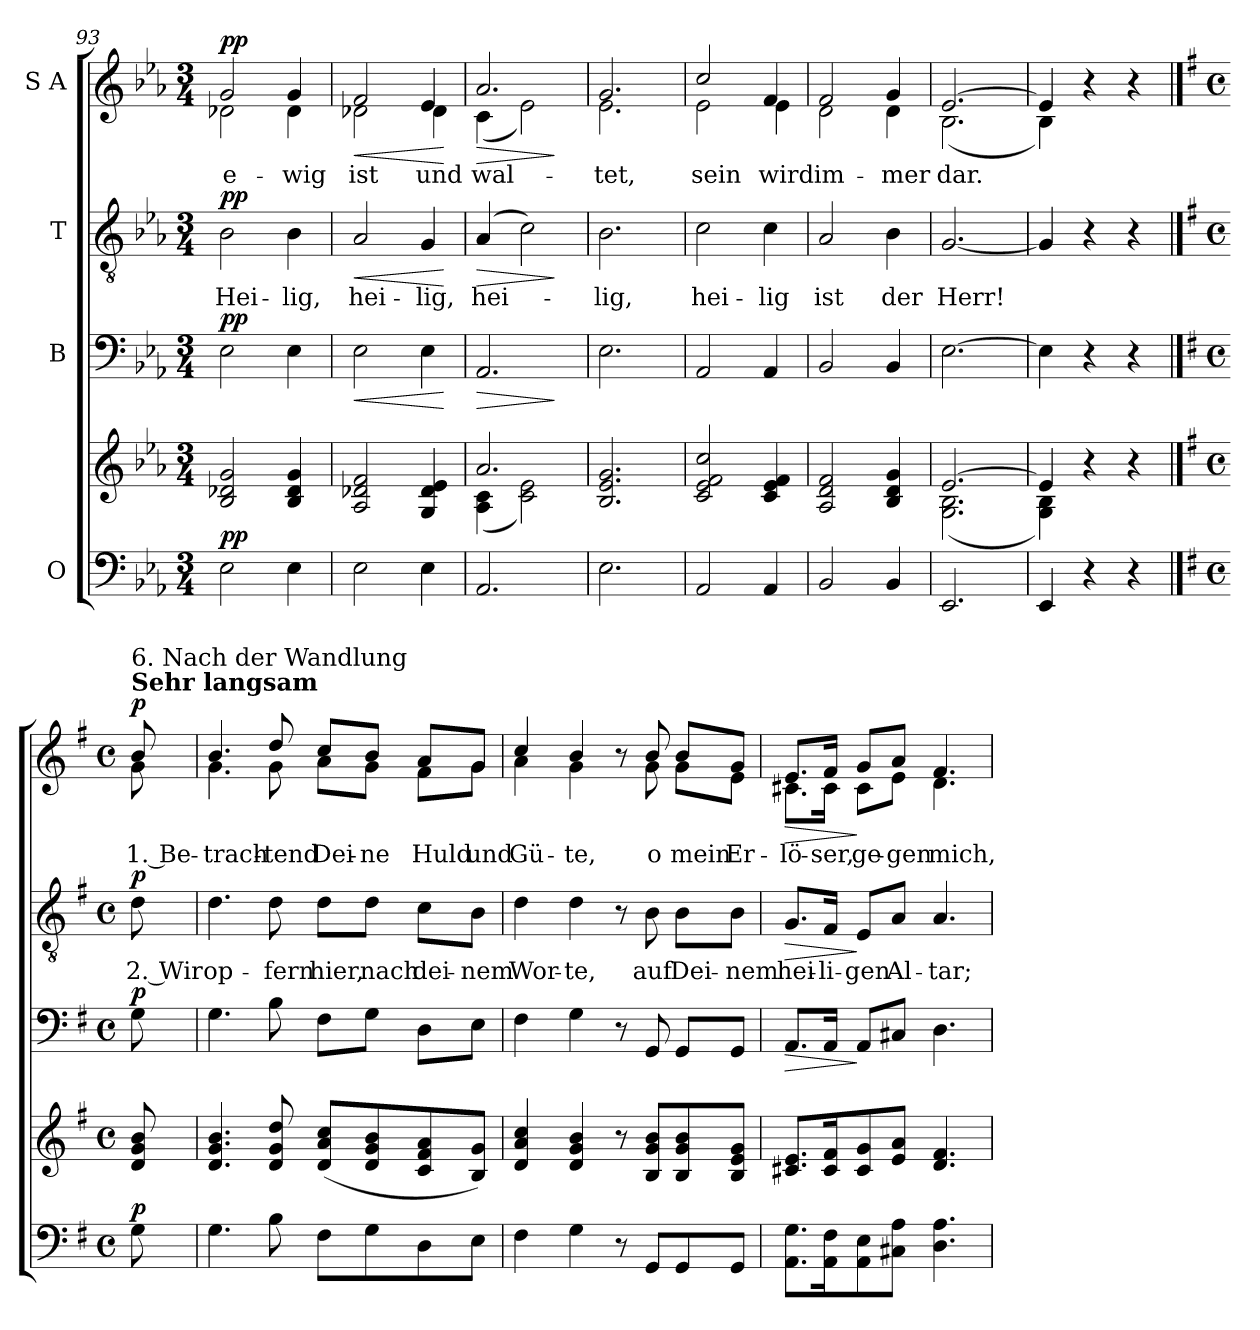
**kern	**kern	**dynam	**kern	**dynam	**kern	**text	**dynam	**kern	**text	**dynam
*part4	*part4	*part4	*part3	*part3	*part2	*part2	*part2	*part1	*part1	*part1
*staff5	*staff4	*staff4/5	*staff3	*staff3	*staff2	*staff2	*staff2	*staff1	*staff1	*staff1
*I"O	*	*	*I"B	*	*I"T	*	*	*I"S A	*	*
!!LO:LB:g=z
*clefF4	*clefG2	*	*clefF4	*	*clefGv2	*	*	*clefG2	*	*
*k[b-e-a-]	*k[b-e-a-]	*	*k[b-e-a-]	*	*k[b-e-a-]	*	*	*k[b-e-a-]	*	*
*M3/4	*M3/4	*	*M3/4	*	*M3/4	*	*	*M3/4	*	*
=93	=93	=93	=93	=93	=93	=93	=93	=93	=93	=93
*	*	*	*	*	*	*	*	*^	*	*
!	!	!LO:DY:a=2	!	!LO:DY:a	!	!	!LO:DY:a	!	!	!	!LO:DY:a
2E-\	2B-/ 2d-X/ 2g/	pp	2E-\	pp	2B-\	Hei-	pp	2g/	2d-X\	e-	pp
4E-\	4B-/ 4d-/ 4g/	.	4E-\	.	4B-\	-lig,	.	4g/	4d-\	-wig	.
=94	=94	=94	=94	=94	=94	=94	=94	=94	=94	=94	=94
!	!	!	!	!LO:HP:b	!	!	!LO:HP:b	!	!	!	!LO:HP:b
2E-\	2A-/ 2d-X/ 2f/	.	2E-\	<	2A-/	hei-	<	2f/	2d-X\	ist	<
4E-\	4G/ 4d-/ 4e-/	.	4E-\	.	4G/	-lig,	.	4e-/	4d-\	und	.
*	*	*	*	*	*	*	*	*v	*v	*	*
.	.	.	.	[	.	.	[	.	.	[
=95	=95	=95	=95	=95	=95	=95	=95	=95	=95	=95
*	*^	*	*	*	*	*	*	*	*	*
!	!	!	!	!	!LO:HP:b	!	!	!LO:HP:b	!	!	!LO:HP:b
*	*	*	*	*	*	*	*	*	*^	*	*
2.AA-/	2.a-/	(4A-\ 4c\	.	2.AA-/	>	(4A-/	hei-	>	2.a-/	(4c\	wal-	>
.	.	2c\ 2e-\)	.	.	.	2c\)	.	.	.	2e-\)	.	.
*	*v	*v	*	*	*	*	*	*	*v	*v	*	*
.	.	.	.	]	.	.	]	.	.	]
=96	=96	=96	=96	=96	=96	=96	=96	=96	=96	=96
*	*	*	*	*	*	*	*	*^	*	*
2.E-\	2.B-/ 2.e-/ 2.g/	.	2.E-\	.	2.B-\	-lig,	.	2.g/	2.e-\	-tet,	.
=97	=97	=97	=97	=97	=97	=97	=97	=97	=97	=97	=97
2AA-/	2c/ 2e-/ 2f/ 2cc/	.	2AA-/	.	2c\	hei-	.	2cc/	2e-\	sein	.
4AA-/	4c/ 4e-/ 4f/	.	4AA-/	.	4c\	-lig	.	4f/	4e-\	wird	.
=98	=98	=98	=98	=98	=98	=98	=98	=98	=98	=98	=98
2BB-/	2A-/ 2d/ 2f/	.	2BB-/	.	2A-/	ist	.	2f/	2d\	im-	.
4BB-/	4B-/ 4d/ 4g/	.	4BB-/	.	4B-\	der	.	4g/	4d\	-mer	.
=99	=99	=99	=99	=99	=99	=99	=99	=99	=99	=99	=99
*	*^	*	*	*	*	*	*	*	*	*	*
2.EE-/	[2.e-/	(2.G\ 2.B-\	.	[2.E-\	.	[2.G/	Herr!	.	[2.e-/	(2.B-\	dar.	.
=100	=100	=100	=100	=100	=100	=100	=100	=100	=100	=100	=100	=100
4EE-/	4e-/]	4G\ 4B-\)	.	4E-\]	.	4G/]	.	.	4e-/]	4B-\)	.	.
4r	4r	4ryy	.	4r	.	4r	.	.	4r	4ryy	.	.
4r	4r	4ryy	.	4r	.	4r	.	.	4r	4ryy	.	.
*	*v	*v	*	*	*	*	*	*	*	*	*	*
!!LO:PB:g=z	!!
==101	==101	==101	==101	==101	==101	==101	==101	==101	==101	==101	==101
*k[f#]	*k[f#]	*	*k[f#]	*	*k[f#]	*	*	*k[f#]	*	*	*
*M4/4	*M4/4	*	*M4/4	*	*M4/4	*	*	*M4/4	*	*	*
*met(c)	*met(c)	*	*met(c)	*	*met(c)	*	*	*met(c)	*	*	*
*	*^	*	*	*	*	*	*	*	*	*	*
!	!	!	!	!	!	!	!	!	!LO:TX:a:B:t=Sehr langsam	!	!	!
!	!	!	!	!	!	!	!	!	!LO:TX:a:t=6. Nach der Wandlung	!	!	!
!	!	!	!LO:DY:a=2	!	!LO:DY:a	!	!	!LO:DY:a	!	!	!	!LO:DY:a
*	*v	*v	*	*	*	*	*	*	*	*	*	*
8G\	8d/ 8g/ 8b/	p	8G\	p	8d\	2. Wir	p	8b/	8g\	1. Be-	p
=102	=102	=102	=102	=102	=102	=102	=102	=102	=102	=102	=102
4.G\	4.d/ 4.g/ 4.b/	.	4.G\	.	4.d\	op-	.	4.b/	4.g\	-trach-	.
8B\	8d/ 8g/ 8dd/	.	8B\	.	8d\	-fern	.	8dd/	8g\	-tend	.
8F#\L	(8d/ 8a/ 8cc/L	.	8F#\L	.	8d\L	hier,	.	8cc/L	8a\L	Dei-	.
8G\	8d/ 8g/ 8b/	.	8G\J	.	8d\J	nach	.	8b/J	8g\J	-ne	.
8D\	8c/ 8f#/ 8a/	.	8D\L	.	8c\L	dei-	.	8a/L	8f#\L	Huld	.
8E\J	8B/ 8g/J)	.	8E\J	.	8B\J	-nem	.	8g/J	8g\J	und	.
=103	=103	=103	=103	=103	=103	=103	=103	=103	=103	=103	=103
4F#\	4d/ 4a/ 4cc/	.	4F#\	.	4d\	Wor-	.	4cc/	4a\	Gü-	.
4G\	4d/ 4g/ 4b/	.	4G\	.	4d\	-te,	.	4b/	4g\	-te,	.
8r	8r	.	8r	.	8r	.	.	8r	8ryy	.	.
8GG/L	8B/ 8g/ 8b/L	.	8GG/	.	8B\	auf	.	8b/	8g\	o	.
8GG/	8B/ 8g/ 8b/	.	8GG/L	.	8B\L	Dei-	.	8b/L	8g\L	mein	.
8GG/J	8B/ 8e/ 8g/J	.	8GG/J	.	8B\J	-nem	.	8g/J	8e\J	Er-	.
=104	=104	=104	=104	=104	=104	=104	=104	=104	=104	=104	=104
!	!	!	!	!LO:HP:b	!	!	!LO:HP:b	!	!	!	!LO:HP:b
8.AA\ 8.G\L	8.c#X/ 8.e/L	.	8.AA/L	>	8.G/L	hei-	>	8.e/L	8.c#X\L	-lö-	>
16AA\ 16F#\K	16c#/ 16f#/K	.	16AA/Jk	.	16F#/Jk	-li-	.	16f#/Jk	16c#\Jk	-ser,	.
8AA\ 8E\	8c#/ 8g/	.	8AA/L	]	8E/L	-gen	]	8g/L	8c#\L	ge-	]
8C#X\ 8A\J	8e/ 8a/J	.	8C#X/J	.	8A/J	Al-	.	8a/J	8e\J	-gen	.
4.D\ 4.A\	4.d/ 4.f#/	.	4.D\	.	4.A/	-tar;	.	4.f#/	4.d\	mich,	.
*	*	*	*	*	*	*	*	*v	*v	*	*
=	=	=	=	=	=	=	=	=	=	=
*-	*-	*-	*-	*-	*-	*-	*-	*-	*-	*-
